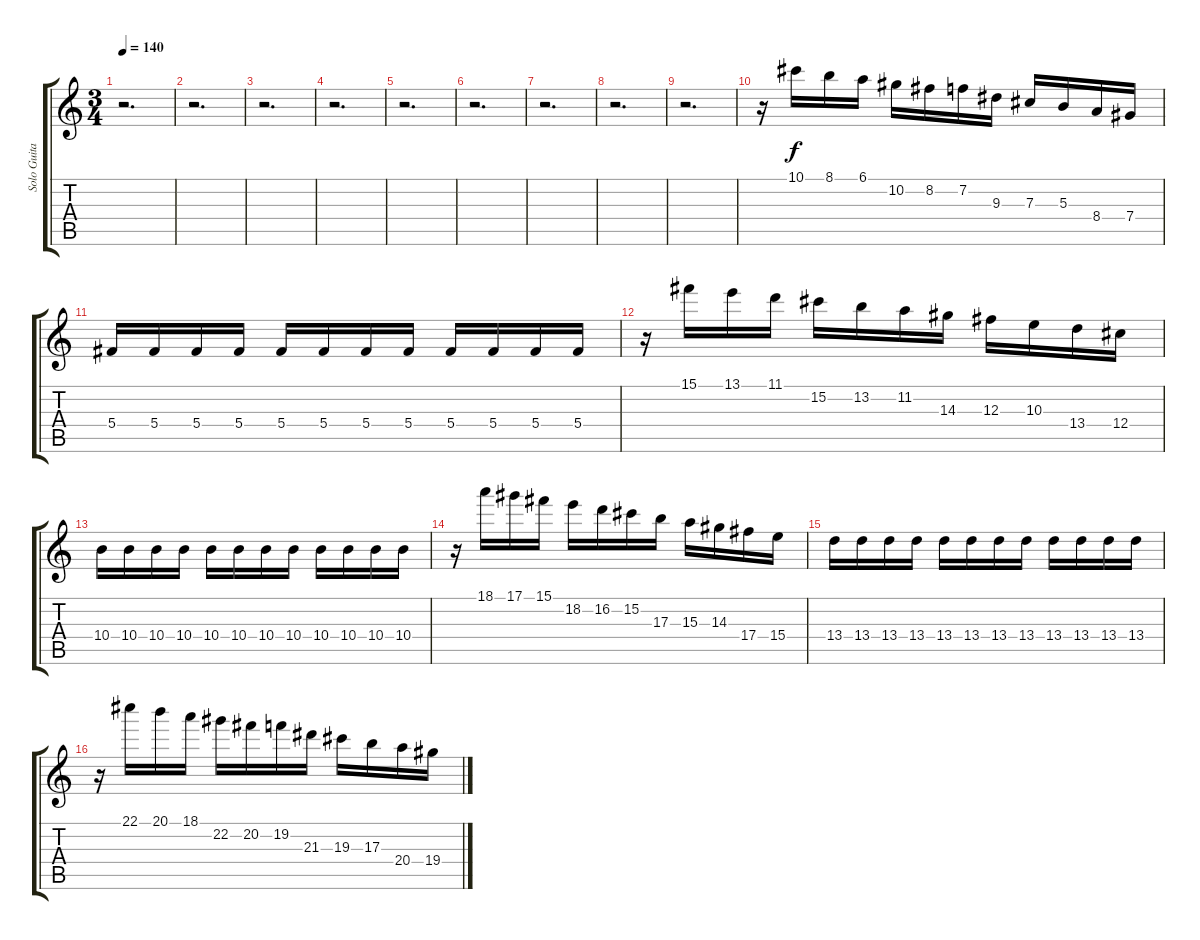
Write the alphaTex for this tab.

\track ("Solo Guitar 2" "Solo Guita") {instrument overdrivenguitar}
\staff {score tabs}
\tuning (Eb4 Bb3 Gb3 Db3 Ab2 Eb2) {hide}
\ts (3 4)
\tempo 140
\clef g2
\ks c
r.2{d dy f} |
r.2{d} |
r.2{d} |
r.2{d} |
r.2{d} |
r.2{d} |
r.2{d} |
r.2{d} |
r.2{d} |
r.16 10.1.16 8.1.16 6.1.16 10.2.16 8.2.16 7.2.16 9.3.16 7.3.16 5.3.16 8.4.16 7.4.16 |
5.4.16 5.4.16 5.4.16 5.4.16 5.4.16 5.4.16 5.4.16 5.4.16 5.4.16 5.4.16 5.4.16 5.4.16 |
r.16 15.1.16 13.1.16 11.1.16 15.2.16 13.2.16 11.2.16 14.3.16 12.3.16 10.3.16 13.4.16 12.4.16 |
10.4.16 10.4.16 10.4.16 10.4.16 10.4.16 10.4.16 10.4.16 10.4.16 10.4.16 10.4.16 10.4.16 10.4.16 |
r.16 18.1.16 17.1.16 15.1.16 18.2.16 16.2.16 15.2.16 17.3.16 15.3.16 14.3.16 17.4.16 15.4.16 |
13.4.16 13.4.16 13.4.16 13.4.16 13.4.16 13.4.16 13.4.16 13.4.16 13.4.16 13.4.16 13.4.16 13.4.16 |
r.16 22.1.16 20.1.16 18.1.16 22.2.16 20.2.16 19.2.16 21.3.16 19.3.16 17.3.16 20.4.16 19.4.16
